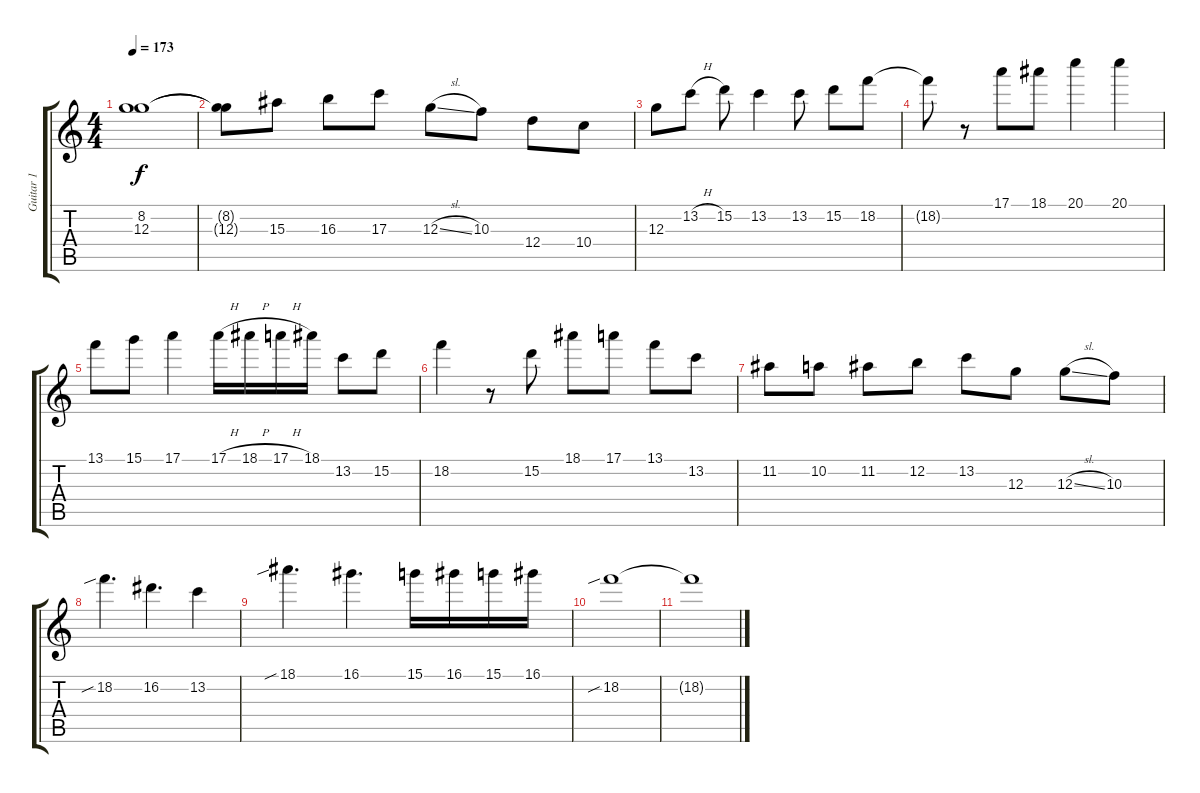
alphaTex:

\track ("Guitar 1" "Guitar 1") {instrument distortionguitar}
\staff {score tabs}
\tuning (E4 B3 G3 D3 A2 E2) {hide}
\ts (4 4)
\tempo 173
\clef g2
\ks c
(8.2{t} 12.3{t}).1{dy f} |
(8.2{t} 12.3{t}).8 15.3.8 16.3.8 17.3.8 12.3{sl}.8 10.3.8 12.4.8 10.4.8 |
12.3.8 13.2{h}.8 15.2.8 13.2.4 13.2.8 15.2.8 18.2.8 |
18.2{t}.8 r.8 17.1.8 18.1.8 20.1.4 20.1.4 |
13.1.8 15.1.8 17.1.4 17.1{h}.16 18.1{h}.16 17.1{h}.16 18.1.16 13.2.8 15.2.8 |
18.2.4 r.8 15.2.8 18.1.8 17.1.8 13.1.8 13.2.8 |
11.2.8 10.2.8 11.2.8 12.2.8 13.2.8 12.3.8 12.3{sl}.8 10.3.8 |
18.2{sib}.4{d} 16.2.4{d} 13.2.4 |
18.1{sib}.4{d} 16.1.4{d} 15.1.16 16.1.16 15.1.16 16.1.16 |
18.2{sib}.1 |
18.2{t}.1
